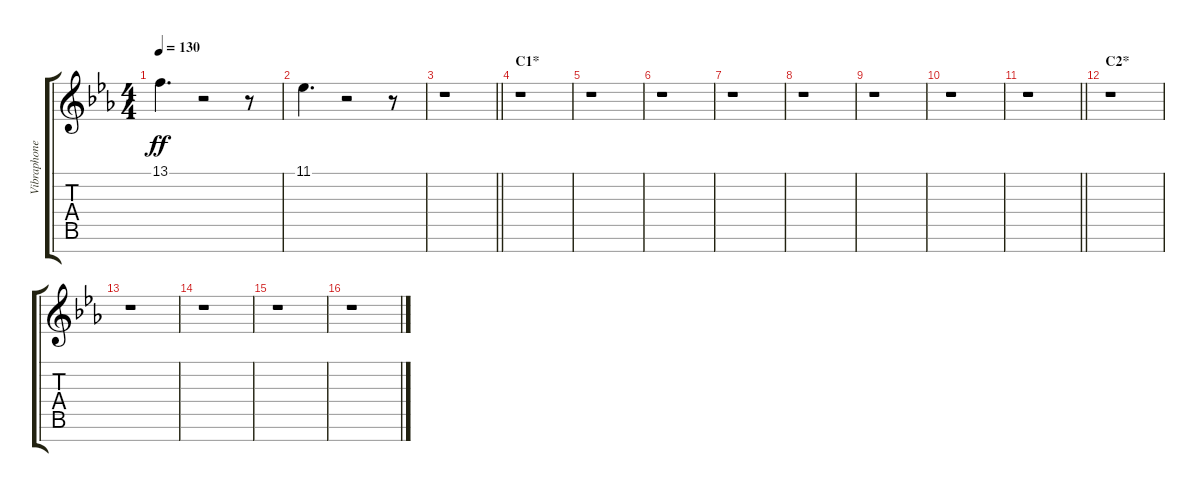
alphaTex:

\track ("Vibraphone" "Vibraphone") {instrument fx7echoes}
\staff {score tabs}
\tuning (E4 B3 G3 D3 A2 E2 B1) {hide}
\ts (4 4)
\tempo 130
\clef g2
\ks eb
13.1.4{d dy ff} r.2 r.8 |
11.1.4{d} r.2 r.8 |
\barLineRight lightlight
r.1 |
\section ("" "C1*")
r.1 |
r.1 |
r.1 |
r.1 |
r.1 |
r.1 |
r.1 |
\barLineRight lightlight
r.1 |
\section ("" "C2*")
r.1 |
r.1 |
r.1 |
r.1 |
r.1
